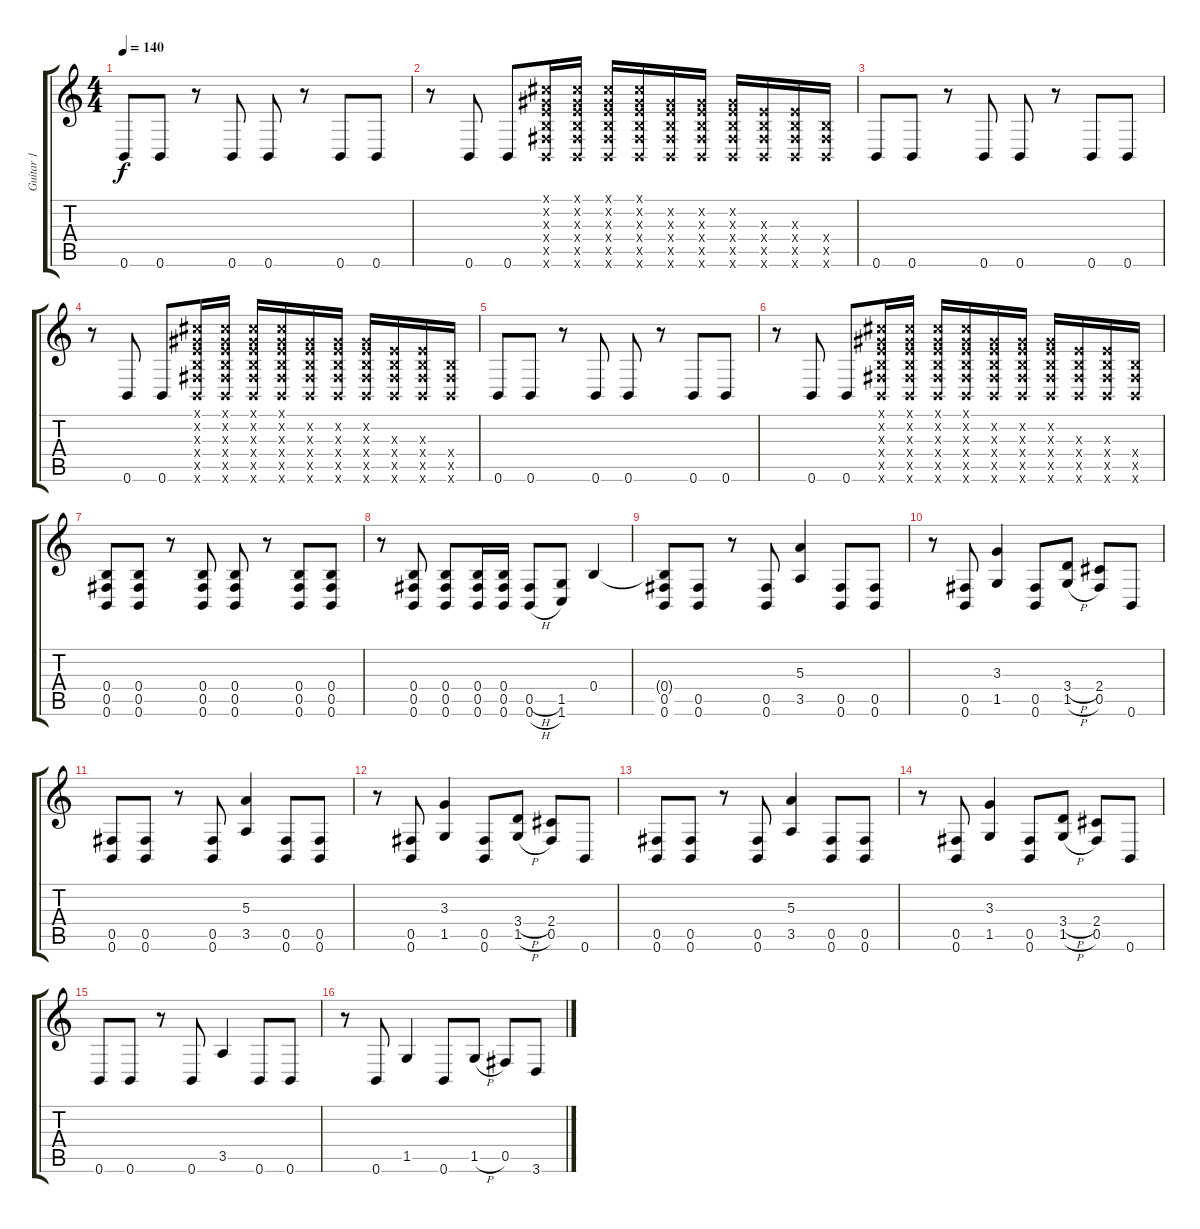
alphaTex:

\track ("Guitar 1" "Guitar 1") {instrument distortionguitar}
\staff {score tabs}
\tuning (Db4 Ab3 E3 B2 Gb2 B1) {hide}
\ts (4 4)
\tempo 140
\clef g2
\ks c
0.6.8{dy f instrument distortionguitar} 0.6.8 r.8 0.6.8 0.6.8 r.8 0.6.8 0.6.8 |
r.8 0.6.8 0.6.8 (0.1{x} 0.2{x} 0.3{x} 0.4{x} 0.5{x} 0.6{x}).16 (0.1{x} 0.2{x} 0.3{x} 0.4{x} 0.5{x} 0.6{x}).16 (0.1{x} 0.2{x} 0.3{x} 0.4{x} 0.5{x} 0.6{x}).16 (0.1{x} 0.2{x} 0.3{x} 0.4{x} 0.5{x} 0.6{x}).16 (0.2{x} 0.3{x} 0.4{x} 0.5{x} 0.6{x}).16 (0.2{x} 0.3{x} 0.4{x} 0.5{x} 0.6{x}).16 (0.2{x} 0.3{x} 0.4{x} 0.5{x} 0.6{x}).16 (0.3{x} 0.4{x} 0.5{x} 0.6{x}).16 (0.3{x} 0.4{x} 0.5{x} 0.6{x}).16 (0.4{x} 0.5{x} 0.6{x}).16 |
0.6.8{instrument distortionguitar} 0.6.8 r.8 0.6.8 0.6.8 r.8 0.6.8 0.6.8 |
r.8 0.6.8 0.6.8 (0.1{x} 0.2{x} 0.3{x} 0.4{x} 0.5{x} 0.6{x}).16 (0.1{x} 0.2{x} 0.3{x} 0.4{x} 0.5{x} 0.6{x}).16 (0.1{x} 0.2{x} 0.3{x} 0.4{x} 0.5{x} 0.6{x}).16 (0.1{x} 0.2{x} 0.3{x} 0.4{x} 0.5{x} 0.6{x}).16 (0.2{x} 0.3{x} 0.4{x} 0.5{x} 0.6{x}).16 (0.2{x} 0.3{x} 0.4{x} 0.5{x} 0.6{x}).16 (0.2{x} 0.3{x} 0.4{x} 0.5{x} 0.6{x}).16 (0.3{x} 0.4{x} 0.5{x} 0.6{x}).16 (0.3{x} 0.4{x} 0.5{x} 0.6{x}).16 (0.4{x} 0.5{x} 0.6{x}).16 |
0.6.8{instrument distortionguitar} 0.6.8 r.8 0.6.8 0.6.8 r.8 0.6.8 0.6.8 |
r.8 0.6.8 0.6.8 (0.1{x} 0.2{x} 0.3{x} 0.4{x} 0.5{x} 0.6{x}).16 (0.1{x} 0.2{x} 0.3{x} 0.4{x} 0.5{x} 0.6{x}).16 (0.1{x} 0.2{x} 0.3{x} 0.4{x} 0.5{x} 0.6{x}).16 (0.1{x} 0.2{x} 0.3{x} 0.4{x} 0.5{x} 0.6{x}).16 (0.2{x} 0.3{x} 0.4{x} 0.5{x} 0.6{x}).16 (0.2{x} 0.3{x} 0.4{x} 0.5{x} 0.6{x}).16 (0.2{x} 0.3{x} 0.4{x} 0.5{x} 0.6{x}).16 (0.3{x} 0.4{x} 0.5{x} 0.6{x}).16 (0.3{x} 0.4{x} 0.5{x} 0.6{x}).16 (0.4{x} 0.5{x} 0.6{x}).16 |
(0.4 0.5 0.6).8 (0.4 0.5 0.6).8 r.8 (0.4 0.5 0.6).8 (0.4 0.5 0.6).8 r.8 (0.4 0.5 0.6).8 (0.4 0.5 0.6).8 |
r.8 (0.4 0.5 0.6).8 (0.4 0.5 0.6).8 (0.4 0.5 0.6).16 (0.4 0.5 0.6).16 (0.5{h} 0.6{h}).8 (1.5 1.6).8 0.4.4 |
(0.4{t} 0.5 0.6).8 (0.5 0.6).8 r.8 (0.5 0.6).8 (5.3 3.5).4 (0.5 0.6).8 (0.5 0.6).8 |
r.8 (0.5 0.6).8 (3.3 1.5).4 (0.5 0.6).8 (3.4{h} 1.5{h}).8 (2.4 0.5).8 0.6.8 |
(0.5 0.6).8 (0.5 0.6).8 r.8 (0.5 0.6).8 (5.3 3.5).4 (0.5 0.6).8 (0.5 0.6).8 |
r.8 (0.5 0.6).8 (3.3 1.5).4 (0.5 0.6).8 (3.4{h} 1.5{h}).8 (2.4 0.5).8 0.6.8 |
(0.5 0.6).8 (0.5 0.6).8 r.8 (0.5 0.6).8 (5.3 3.5).4 (0.5 0.6).8 (0.5 0.6).8 |
r.8 (0.5 0.6).8 (3.3 1.5).4 (0.5 0.6).8 (3.4{h} 1.5{h}).8 (2.4 0.5).8 0.6.8 |
0.6.8 0.6.8 r.8 0.6.8 3.5.4 0.6.8 0.6.8 |
r.8 0.6.8 1.5.4 0.6.8 1.5{h}.8 0.5.8 3.6.8
